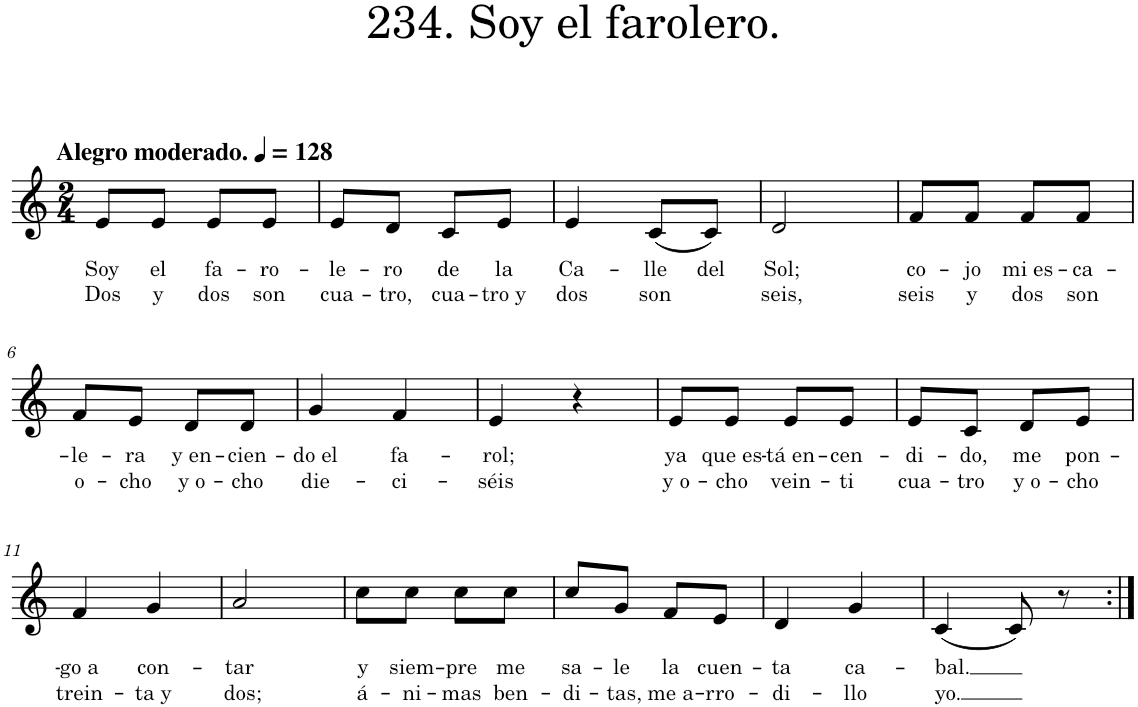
**kern	**text	**text
*part1	*part1	*part1
*staff1	*staff1	*staff1
*I"Piano	*	*
*I'Pno.	*	*
*clefG2	*	*
*k[]	*	*
*M2/4	*	*
*MM128	*	*
=1	=1	=1
!LO:TX:a:B:t=Alegro moderado.	!	!
!	!LO:LY:b	!LO:LY:b
8e/L	Soy	Dos
!	!LO:LY:b	!LO:LY:b
8e/J	el	y
!	!LO:LY:b	!LO:LY:b
8e/L	fa-	dos
!	!LO:LY:b	!LO:LY:b
8e/J	-ro-	son
=2	=2	=2
!	!LO:LY:b	!LO:LY:b
8e/L	-le-	cua-
!	!LO:LY:b	!LO:LY:b
8d/J	-ro	-tro,
!	!LO:LY:b	!LO:LY:b
8c/L	de	cua-
!	!LO:LY:b	!LO:LY:b
8e/J	la	-tro y
=3	=3	=3
!	!LO:LY:b	!LO:LY:b
4e/	Ca-	dos
!	!LO:LY:b	!LO:LY:b
(8c/L	-lle	son
!	!LO:LY:b	!
8c/J)	del	.
=4	=4	=4
!	!LO:LY:b	!LO:LY:b
2d/	Sol;	seis,
=5	=5	=5
!	!LO:LY:b	!LO:LY:b
8f/L	co-	seis
!	!LO:LY:b	!LO:LY:b
8f/J	-jo	y
!	!LO:LY:b	!LO:LY:b
8f/L	mi es-	dos
!	!LO:LY:b	!LO:LY:b
8f/J	-ca-	son
!!LO:LB:g=z
=6	=6	=6
!	!LO:LY:b	!LO:LY:b
8f/L	-le-	o-
!	!LO:LY:b	!LO:LY:b
8e/J	-ra	-cho
!	!LO:LY:b	!LO:LY:b
8d/L	y en-	y o-
!	!LO:LY:b	!LO:LY:b
8d/J	-cien-	-cho
=7	=7	=7
!	!LO:LY:b	!LO:LY:b
4g/	-do el	die-
!	!LO:LY:b	!LO:LY:b
4f/	fa-	-ci-
=8	=8	=8
!	!LO:LY:b	!LO:LY:b
4e/	-rol;	-séis
4r	.	.
=9	=9	=9
!	!LO:LY:b	!LO:LY:b
8e/L	ya	y o-
!	!LO:LY:b	!LO:LY:b
8e/J	que es-	-cho
!	!LO:LY:b	!LO:LY:b
8e/L	-tá en-	vein-
!	!LO:LY:b	!LO:LY:b
8e/J	-cen-	-ti
=10	=10	=10
!	!LO:LY:b	!LO:LY:b
8e/L	-di-	cua-
!	!LO:LY:b	!LO:LY:b
8c/J	-do,	-tro
!	!LO:LY:b	!LO:LY:b
8d/L	me	y o-
!	!LO:LY:b	!LO:LY:b
8e/J	pon-	-cho
!!LO:LB:g=z
=11	=11	=11
!	!LO:LY:b	!LO:LY:b
4f/	-go a	trein-
!	!LO:LY:b	!LO:LY:b
4g/	con-	-ta y
=12	=12	=12
!	!LO:LY:b	!LO:LY:b
2a/	-tar	dos;
=13	=13	=13
!	!LO:LY:b	!LO:LY:b
8cc\L	y	á-
!	!LO:LY:b	!LO:LY:b
8cc\J	siem-	-ni-
!	!LO:LY:b	!LO:LY:b
8cc\L	-pre	-mas
!	!LO:LY:b	!LO:LY:b
8cc\J	me	ben-
=14	=14	=14
!	!LO:LY:b	!LO:LY:b
8cc/L	sa-	-di-
!	!LO:LY:b	!LO:LY:b
8g/J	-le	-tas,
!	!LO:LY:b	!LO:LY:b
8f/L	la	me a-
!	!LO:LY:b	!LO:LY:b
8e/J	cuen-	-rro-
=15	=15	=15
!	!LO:LY:b	!LO:LY:b
4d/	-ta	-di-
!	!LO:LY:b	!LO:LY:b
4g/	ca-	-llo
=16	=16	=16
!	!LO:LY:b	!LO:LY:b
(4c/	-bal.	yo.
8c/)	.	.
8r	.	.
=:|!	=:|!	=:|!
*-	*-	*-
